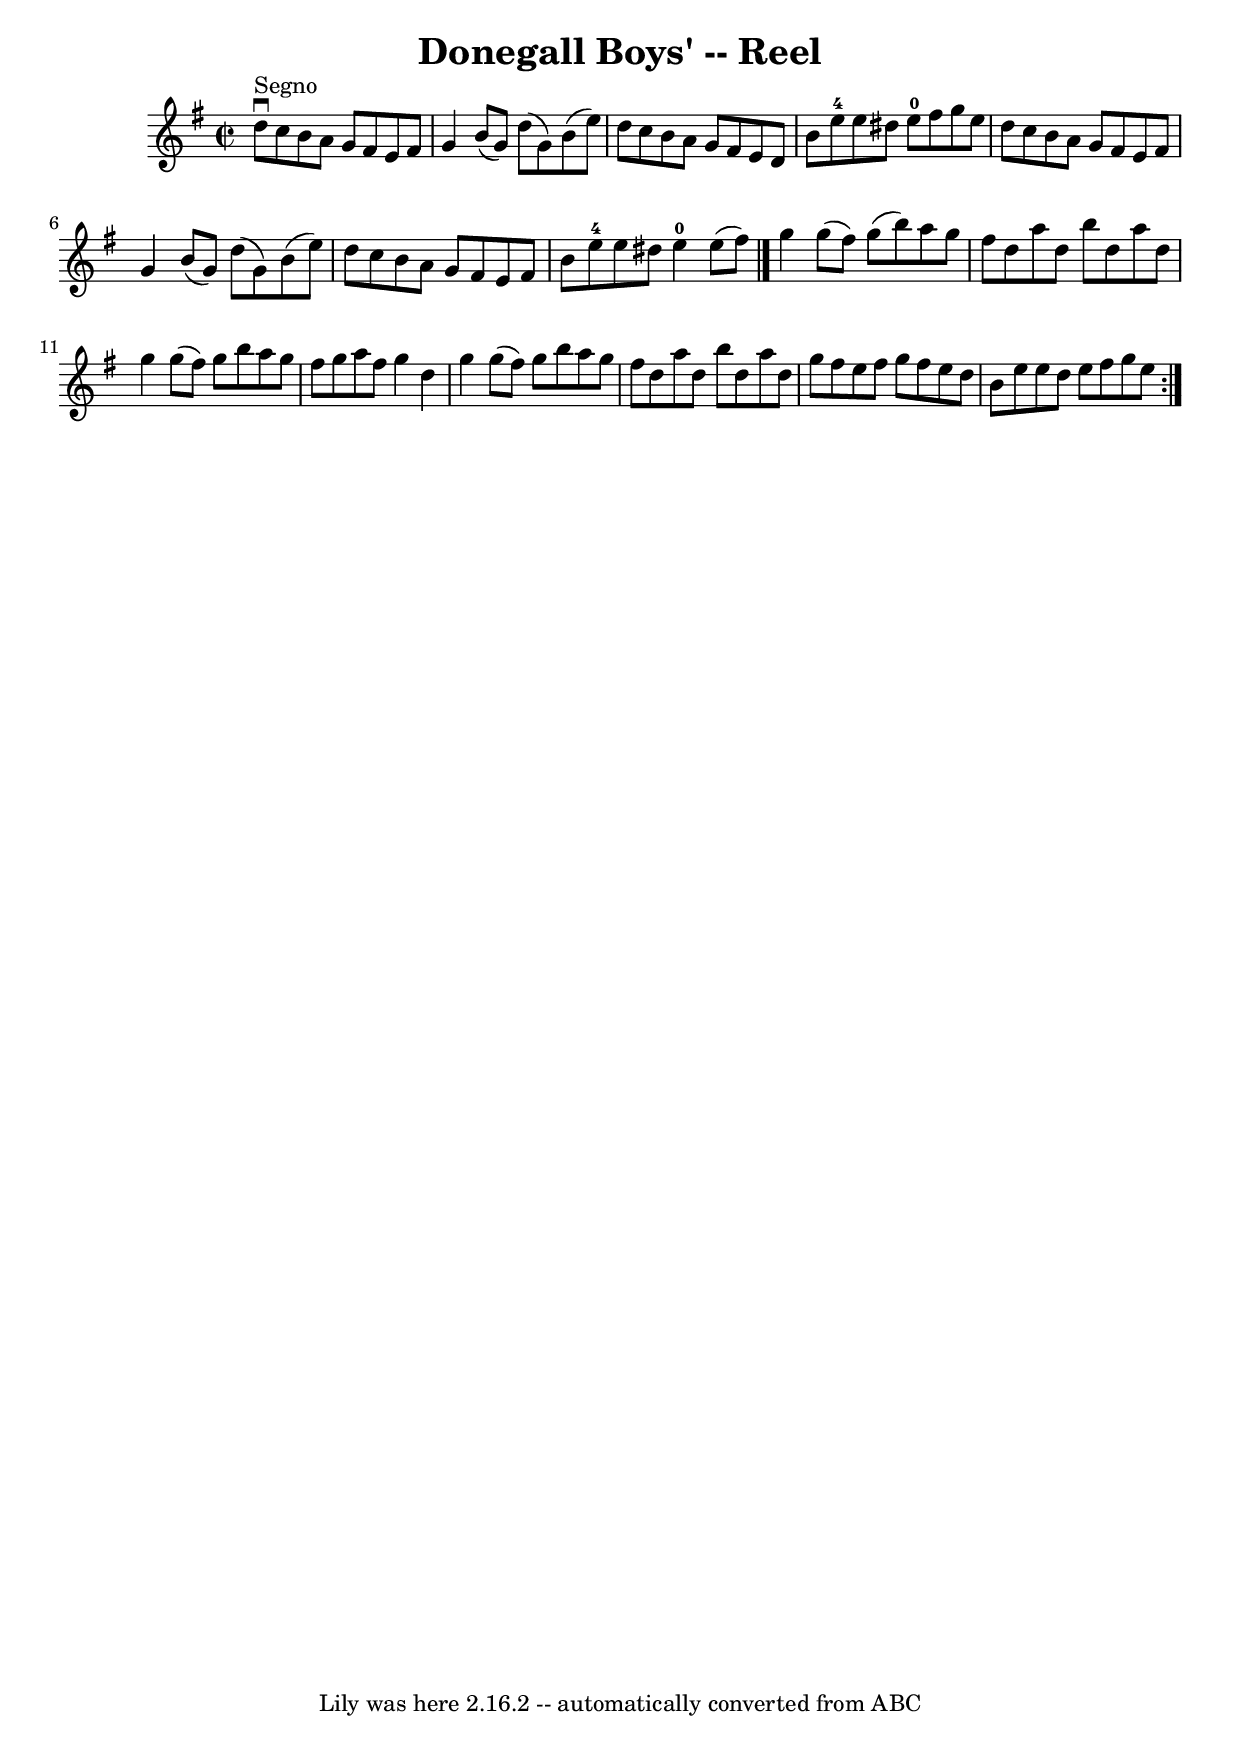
\version "2.16.2"
\include "Mammoth.ily"
\header {
  %% book = "Ryan's Mammoth Collection"
  crossRefNumber = "1"
  footnotes = "\\\\195"
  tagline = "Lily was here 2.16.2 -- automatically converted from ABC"
  title = "Donegall Boys' -- Reel"

}
voicedefault =  {


  \override Staff.TimeSignature #'style = #'C
  \time 2/2 
  \key g \major
  \bar "|." d''8^"Segno"^\downbow c''8 b'8 
  a'8 g'8 fis'8 e'8 fis'8    |
  g'4 b'8 (g'8)   
  d''8 (g'8) b'8 (e''8)   |
  d''8 c''8 b'8 a'8    
  g'8 fis'8 e'8 d'8    |
  b'8 e''8-4 e''8 dis''8      
  e''8-0 fis''8 g''8 e''8    |
  d''8 c''8 b'8 a'8   
  g'8 fis'8 e'8 fis'8    |
  g'4 b'8 (g'8) d''8 (
  g'8) b'8 (e''8)   |
  d''8 c''8 b'8 a'8 g'8    
  fis'8 e'8 fis'8    |
  b'8 e''8-4 e''8 dis''8 e''4 
  -0 e''8 (fis''8) \bar "|."     
  \repeat volta 2 {
    g''4 g''8 (
    fis''8) g''8 (b''8) a''8 g''8    |
    fis''8 d''8    
    a''8 d''8 b''8 d''8 a''8 d''8    |
    g''4 g''8 (
    fis''8) g''8 b''8 a''8 g''8    |
    fis''8 g''8 a''8  
    fis''8 g''4 d''4    |
    g''4 g''8 (fis''8) g''8    
    b''8 a''8 g''8    |
    fis''8 d''8 a''8 d''8 b''8    
    d''8 a''8 d''8    |
    g''8 fis''8 e''8 fis''8 g''8    
    fis''8 e''8 d''8    |
    b'8 e''8 e''8 d''8 e''8    
    fis''8 g''8 e''8      
  }   

}

\score{
  <<

    \context Staff="default"
    {
      \voicedefault 
      
    }

  >>
  \layout {
    
  }
  \midi {
  }

}
